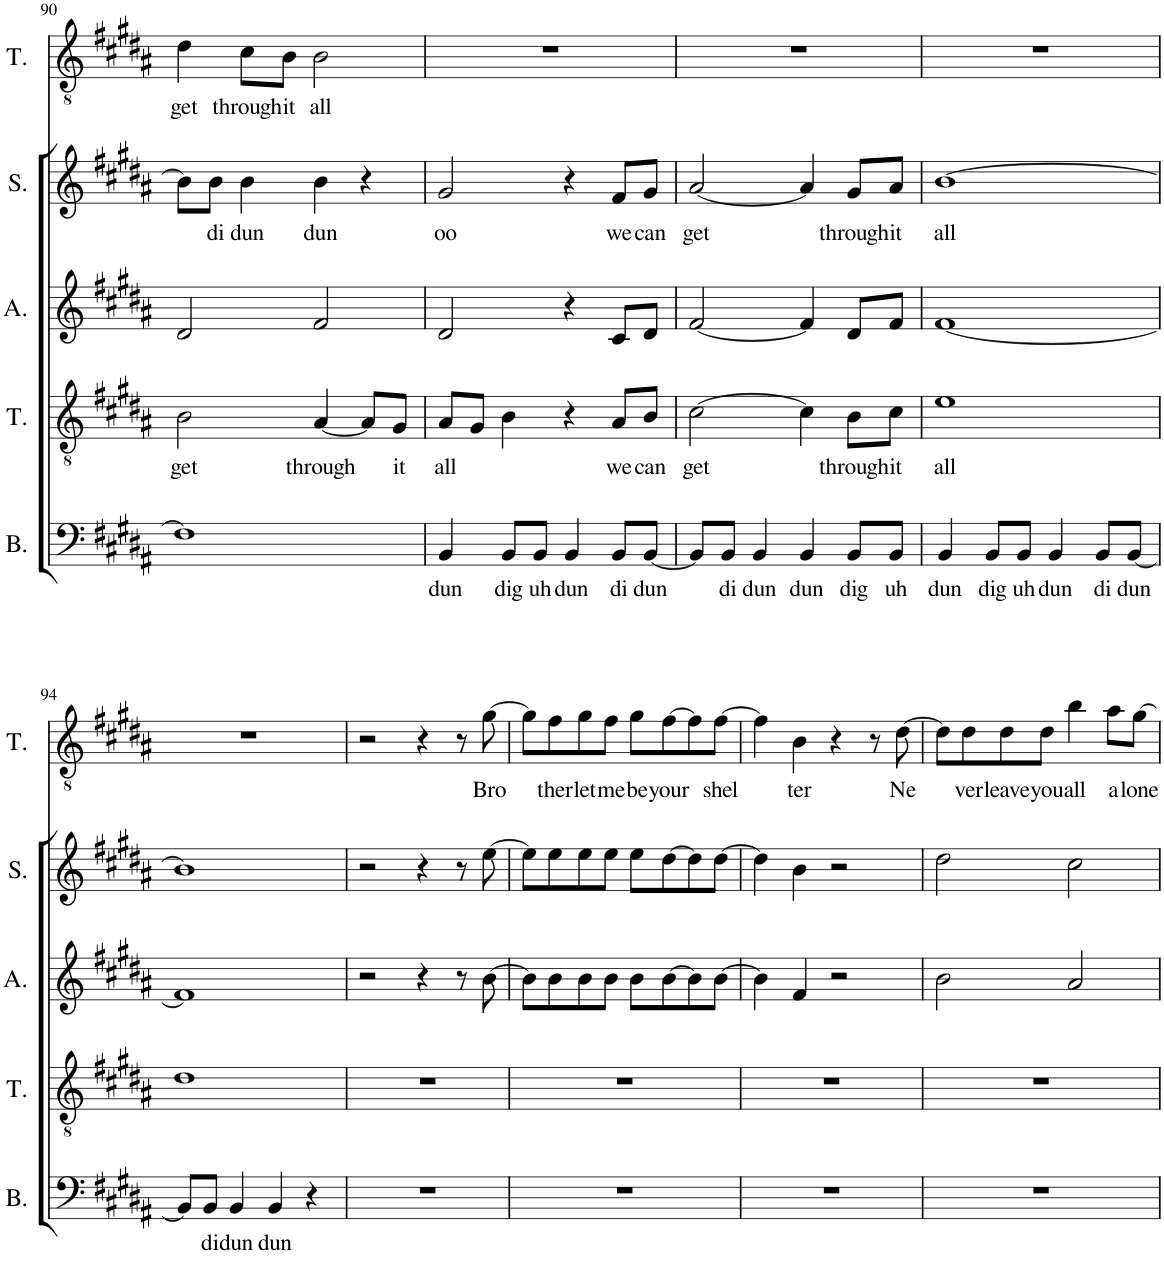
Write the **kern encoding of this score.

**kern	**text	**kern	**text	**kern	**kern	**text	**kern	**text
*part5	*part5	*part4	*part4	*part3	*part2	*part2	*part1	*part1
*staff5	*staff5	*staff4	*staff4	*staff3	*staff2	*staff2	*staff1	*staff1
*I"Bass	*	*I"Tenor	*	*I"Alto	*I"Soprano	*	*I"Solo	*
*I'B.	*	*I'T.	*	*I'A.	*I'S.	*	*	*
!!LO:PB:g=z
*clefF4	*	*clefGv2	*	*clefG2	*clefG2	*	*clefGv2	*
*k[f#c#g#d#a#]	*	*k[f#c#g#d#a#]	*	*k[f#c#g#d#a#]	*k[f#c#g#d#a#]	*	*k[f#c#g#d#a#]	*
*M4/4	*	*M4/4	*	*M4/4	*M4/4	*	*M4/4	*
=90	=90	=90	=90	=90	=90	=90	=90	=90
!	!	!	!LO:LY:b	!	!	!	!	!LO:LY:b
1F#]	.	2B\	get	2d#/	8b\L]	.	4d#\	get
!	!	!	!	!	!	!LO:LY:b	!	!
.	.	.	.	.	8b\J	di	.	.
!	!	!	!	!	!	!LO:LY:b	!	!LO:LY:b
.	.	.	.	.	4b\	dun	8c#\L	through
!	!	!	!	!	!	!	!	!LO:LY:b
.	.	.	.	.	.	.	8B\J	it
!	!	!	!LO:LY:b	!	!	!LO:LY:b	!	!LO:LY:b
.	.	[4A#/	through	2f#/	4b\	dun	2B\	all
.	.	8A#/L]	.	.	4r	.	.	.
!	!	!	!LO:LY:b	!	!	!	!	!
.	.	8G#/J	it	.	.	.	.	.
=91	=91	=91	=91	=91	=91	=91	=91	=91
!	!LO:LY:b	!	!LO:LY:b	!	!	!LO:LY:b	!	!
4BB/	dun	8A#/L	all	2d#/	2g#/	oo	1r	.
.	.	8G#/J	.	.	.	.	.	.
!	!LO:LY:b	!	!	!	!	!	!	!
8BB/L	dig	4B\	.	.	.	.	.	.
!	!LO:LY:b	!	!	!	!	!	!	!
8BB/J	uh	.	.	.	.	.	.	.
!	!LO:LY:b	!	!	!	!	!	!	!
4BB/	dun	4r	.	4r	4r	.	.	.
!	!LO:LY:b	!	!LO:LY:b	!	!	!LO:LY:b	!	!
8BB/L	di	8A#/L	we	8c#/L	8f#/L	we	.	.
!	!LO:LY:b	!	!LO:LY:b	!	!	!LO:LY:b	!	!
[8BB/J	dun	8B/J	can	8d#/J	8g#/J	can	.	.
=92	=92	=92	=92	=92	=92	=92	=92	=92
!	!	!	!LO:LY:b	!	!	!LO:LY:b	!	!
8BB/L]	.	[2c#\	get	[2f#/	[2a#/	get	1r	.
!	!LO:LY:b	!	!	!	!	!	!	!
8BB/J	di	.	.	.	.	.	.	.
!	!LO:LY:b	!	!	!	!	!	!	!
4BB/	dun	.	.	.	.	.	.	.
!	!LO:LY:b	!	!	!	!	!	!	!
4BB/	dun	4c#\]	.	4f#/]	4a#/]	.	.	.
!	!LO:LY:b	!	!LO:LY:b	!	!	!LO:LY:b	!	!
8BB/L	dig	8B\L	through	8d#/L	8g#/L	through	.	.
!	!LO:LY:b	!	!LO:LY:b	!	!	!LO:LY:b	!	!
8BB/J	uh	8c#\J	it	8f#/J	8a#/J	it	.	.
=93	=93	=93	=93	=93	=93	=93	=93	=93
!	!LO:LY:b	!	!LO:LY:b	!	!	!LO:LY:b	!	!
4BB/	dun	1e	all	[1f#	[1b	all	1r	.
!	!LO:LY:b	!	!	!	!	!	!	!
8BB/L	dig	.	.	.	.	.	.	.
!	!LO:LY:b	!	!	!	!	!	!	!
8BB/J	uh	.	.	.	.	.	.	.
!	!LO:LY:b	!	!	!	!	!	!	!
4BB/	dun	.	.	.	.	.	.	.
!	!LO:LY:b	!	!	!	!	!	!	!
8BB/L	di	.	.	.	.	.	.	.
!	!LO:LY:b	!	!	!	!	!	!	!
[8BB/J	dun	.	.	.	.	.	.	.
!!LO:LB:g=z
=94	=94	=94	=94	=94	=94	=94	=94	=94
8BB/L]	.	1d#	.	1f#]	1b]	.	1r	.
!	!LO:LY:b	!	!	!	!	!	!	!
8BB/J	di	.	.	.	.	.	.	.
!	!LO:LY:b	!	!	!	!	!	!	!
4BB/	dun	.	.	.	.	.	.	.
!	!LO:LY:b	!	!	!	!	!	!	!
4BB/	dun	.	.	.	.	.	.	.
4r	.	.	.	.	.	.	.	.
=95	=95	=95	=95	=95	=95	=95	=95	=95
1r	.	1r	.	2r	2r	.	2r	.
.	.	.	.	4r	4r	.	4r	.
.	.	.	.	8r	8r	.	8r	.
!	!	!	!	!	!	!	!	!LO:LY:b
.	.	.	.	[8b\	[8ee\	.	[8g#\	Bro
=96	=96	=96	=96	=96	=96	=96	=96	=96
1r	.	1r	.	8b\L]	8ee\L]	.	8g#\L]	.
!	!	!	!	!	!	!	!	!LO:LY:b
.	.	.	.	8b\	8ee\	.	8f#\	ther
!	!	!	!	!	!	!	!	!LO:LY:b
.	.	.	.	8b\	8ee\	.	8g#\	let
!	!	!	!	!	!	!	!	!LO:LY:b
.	.	.	.	8b\J	8ee\J	.	8f#\J	me
!	!	!	!	!	!	!	!	!LO:LY:b
.	.	.	.	8b\L	8ee\L	.	8g#\L	be
!	!	!	!	!	!	!	!	!LO:LY:b
.	.	.	.	[8b\	[8dd#\	.	[8f#\	your
.	.	.	.	8b\]	8dd#\]	.	8f#\]	.
!	!	!	!	!	!	!	!	!LO:LY:b
.	.	.	.	[8b\J	[8dd#\J	.	[8f#\J	shel
=97	=97	=97	=97	=97	=97	=97	=97	=97
1r	.	1r	.	4b\]	4dd#\]	.	4f#\]	.
!	!	!	!	!	!	!	!	!LO:LY:b
.	.	.	.	4f#/	4b\	.	4B\	ter
.	.	.	.	2r	2r	.	4r	.
.	.	.	.	.	.	.	8r	.
!	!	!	!	!	!	!	!	!LO:LY:b
.	.	.	.	.	.	.	[8d#\	Ne
=98	=98	=98	=98	=98	=98	=98	=98	=98
1r	.	1r	.	2b\	2dd#\	.	8d#\L]	.
!	!	!	!	!	!	!	!	!LO:LY:b
.	.	.	.	.	.	.	8d#\	ver
!	!	!	!	!	!	!	!	!LO:LY:b
.	.	.	.	.	.	.	8d#\	leave
!	!	!	!	!	!	!	!	!LO:LY:b
.	.	.	.	.	.	.	8d#\J	you
!	!	!	!	!	!	!	!	!LO:LY:b
.	.	.	.	2a#/	2cc#\	.	4b\	all
!	!	!	!	!	!	!	!	!LO:LY:b
.	.	.	.	.	.	.	8a#\L	a
!	!	!	!	!	!	!	!	!LO:LY:b
.	.	.	.	.	.	.	[8g#\J	lone
=	=	=	=	=	=	=	=	=
*-	*-	*-	*-	*-	*-	*-	*-	*-
